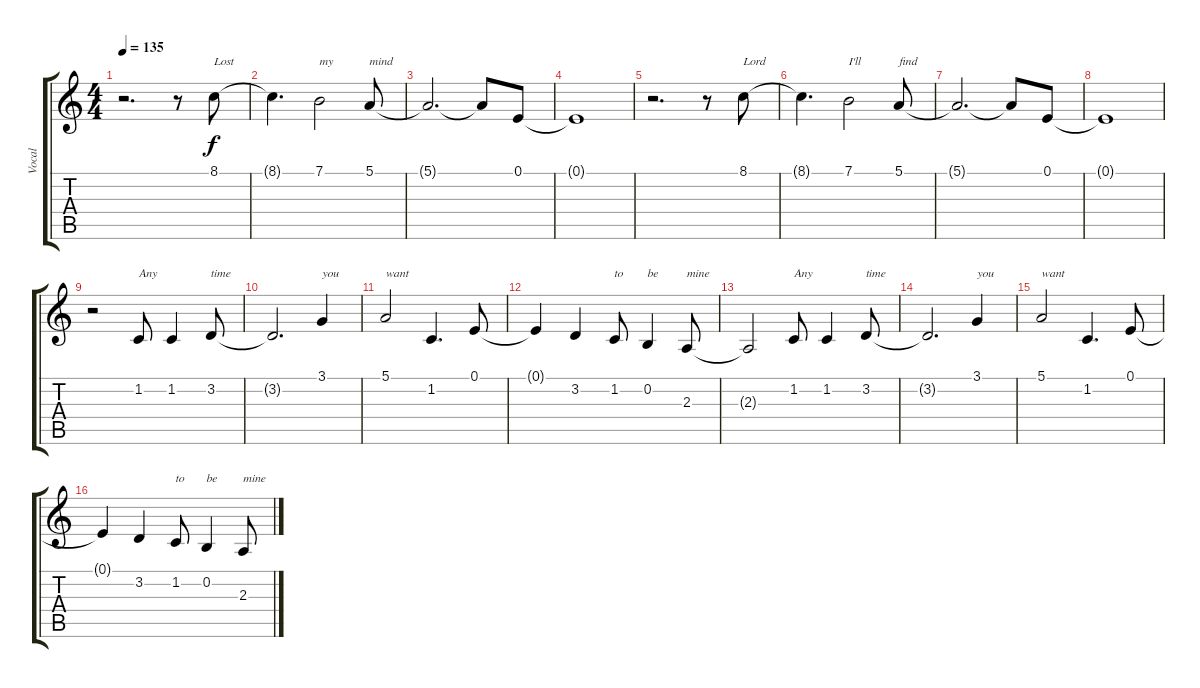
\track ("Vocal" "Vocal") {instrument reedorgan}
\staff {score tabs}
\tuning (E4 B3 G3 D3 A2 E2) {hide}
\ts (4 4)
\tempo 135
\clef g2
\ks c
r.2{d dy f} r.8 8.1.8{txt "Lost"} |
8.1{t}.4{d} 7.1.2{txt "my"} 5.1.8{txt "mind"} |
5.1{t}.2{d} 5.1{t}.8 0.1.8 |
0.1{t}.1 |
r.2{d} r.8 8.1.8{txt "Lord"} |
8.1{t}.4{d} 7.1.2{txt "I'll"} 5.1.8{txt "find"} |
5.1{t}.2{d} 5.1{t}.8 0.1.8 |
0.1{t}.1 |
r.2 1.2.8{txt "Any"} 1.2.4 3.2.8{txt "time"} |
3.2{t}.2{d} 3.1.4{txt "you"} |
5.1.2{txt "want"} 1.2.4{d} 0.1.8 |
0.1{t}.4 3.2.4 1.2.8{txt "to"} 0.2.4{txt "be"} 2.3.8{txt "mine"} |
2.3{t}.2 1.2.8{txt "Any"} 1.2.4 3.2.8{txt "time"} |
3.2{t}.2{d} 3.1.4{txt "you"} |
5.1.2{txt "want"} 1.2.4{d} 0.1.8 |
0.1{t}.4 3.2.4 1.2.8{txt "to"} 0.2.4{txt "be"} 2.3.8{txt "mine"}
